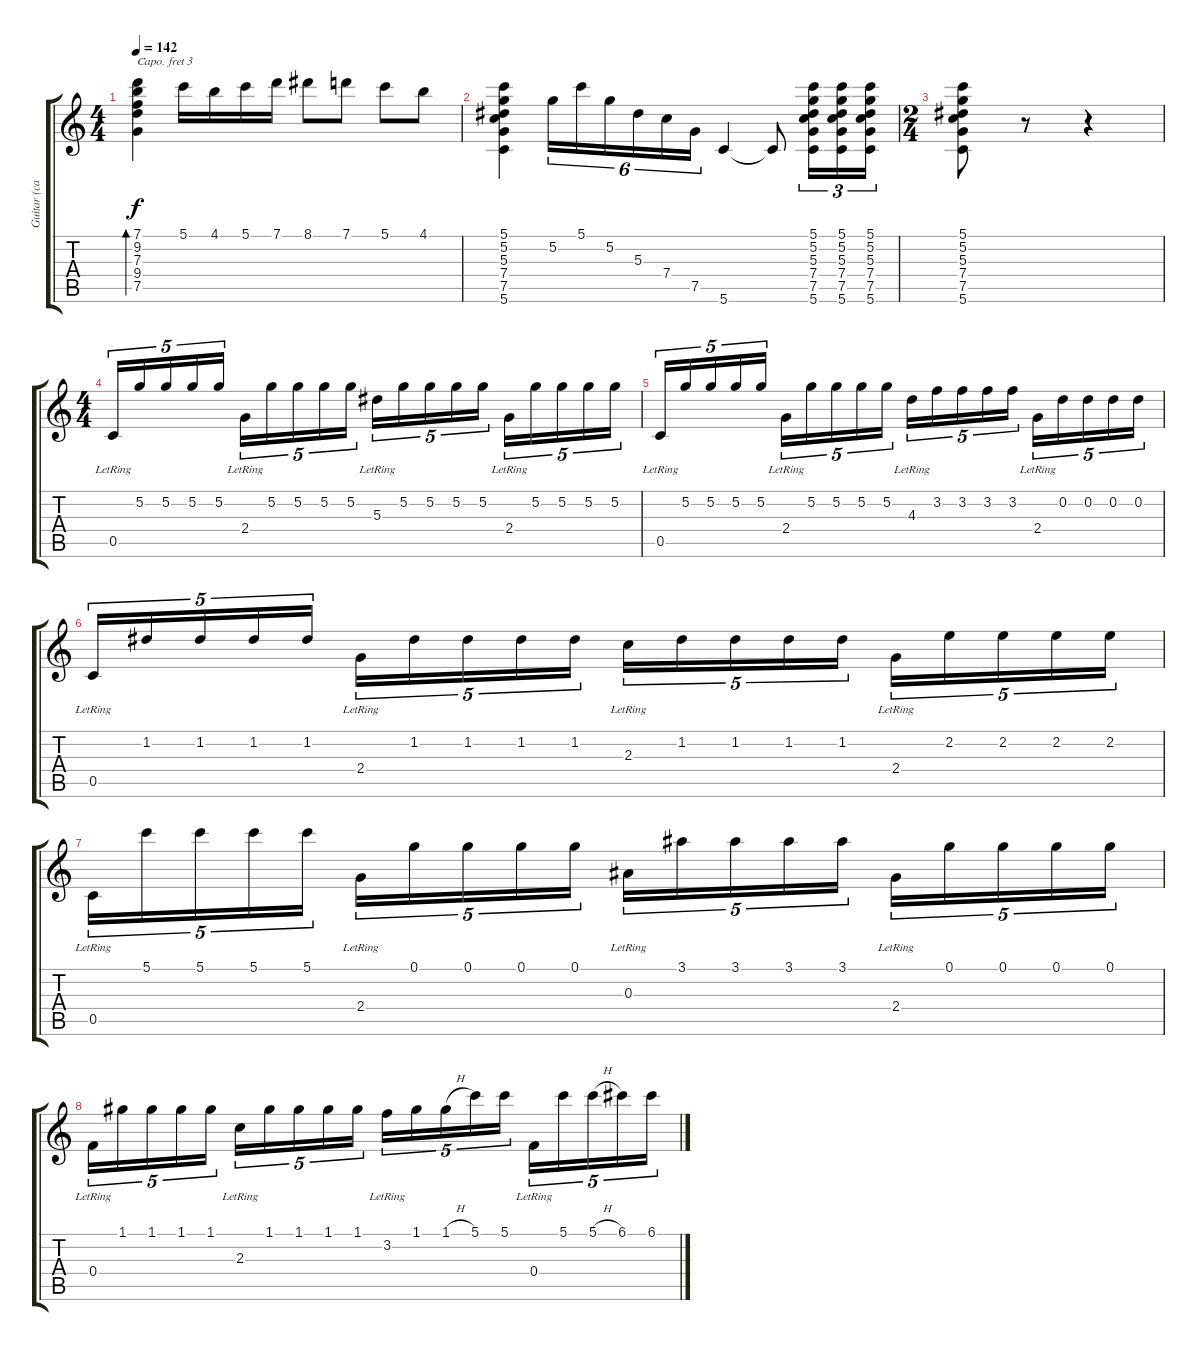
\track ("Guitar (capo@3)" "Guitar (ca") {instrument acousticguitarnylon}
\staff {score tabs}
\capo 3
\tuning (E4 B3 G3 D3 A2 E2) {hide}
\ts (4 4)
\tempo 142
\clef g2
\ks c
(7.1 9.2 7.3 9.4 7.5).4{bd 60 dy f} 5.1.16 4.1.16 5.1.16 7.1.16 8.1.8 7.1.8 5.1.8 4.1.8 |
(5.1 5.2 5.3 7.4 7.5 5.6).4 5.2.16{tu (6 4)} 5.1.16{tu (6 4)} 5.2.16{tu (6 4)} 5.3.16{tu (6 4)} 7.4.16{tu (6 4)} 7.5.16{tu (6 4)} 5.6.4 5.6{t}.8 (5.1 5.2 5.3 7.4 7.5 5.6).16{tu (3 2)} (5.1 5.2 5.3 7.4 7.5 5.6).16{tu (3 2)} (5.1 5.2 5.3 7.4 7.5 5.6).16{tu (3 2)} |
\ts (2 4)
(5.1 5.2 5.3 7.4 7.5 5.6).8 r.8 r.4 |
\ts (4 4)
0.5{lr}.16{tu (5 4)} 5.2.16{tu (5 4)} 5.2.16{tu (5 4)} 5.2.16{tu (5 4)} 5.2.16{tu (5 4)} 2.4{lr}.16{tu (5 4)} 5.2.16{tu (5 4)} 5.2.16{tu (5 4)} 5.2.16{tu (5 4)} 5.2.16{tu (5 4)} 5.3{lr}.16{tu (5 4)} 5.2.16{tu (5 4)} 5.2.16{tu (5 4)} 5.2.16{tu (5 4)} 5.2.16{tu (5 4)} 2.4{lr}.16{tu (5 4)} 5.2.16{tu (5 4)} 5.2.16{tu (5 4)} 5.2.16{tu (5 4)} 5.2.16{tu (5 4)} |
0.5{lr}.16{tu (5 4)} 5.2.16{tu (5 4)} 5.2.16{tu (5 4)} 5.2.16{tu (5 4)} 5.2.16{tu (5 4)} 2.4{lr}.16{tu (5 4)} 5.2.16{tu (5 4)} 5.2.16{tu (5 4)} 5.2.16{tu (5 4)} 5.2.16{tu (5 4)} 4.3{lr}.16{tu (5 4)} 3.2.16{tu (5 4)} 3.2.16{tu (5 4)} 3.2.16{tu (5 4)} 3.2.16{tu (5 4)} 2.4{lr}.16{tu (5 4)} 0.2.16{tu (5 4)} 0.2.16{tu (5 4)} 0.2.16{tu (5 4)} 0.2.16{tu (5 4)} |
0.5{lr}.16{tu (5 4)} 1.2.16{tu (5 4)} 1.2.16{tu (5 4)} 1.2.16{tu (5 4)} 1.2.16{tu (5 4)} 2.4{lr}.16{tu (5 4)} 1.2.16{tu (5 4)} 1.2.16{tu (5 4)} 1.2.16{tu (5 4)} 1.2.16{tu (5 4)} 2.3{lr}.16{tu (5 4)} 1.2.16{tu (5 4)} 1.2.16{tu (5 4)} 1.2.16{tu (5 4)} 1.2.16{tu (5 4)} 2.4{lr}.16{tu (5 4)} 2.2.16{tu (5 4)} 2.2.16{tu (5 4)} 2.2.16{tu (5 4)} 2.2.16{tu (5 4)} |
0.5{lr}.16{tu (5 4)} 5.1.16{tu (5 4)} 5.1.16{tu (5 4)} 5.1.16{tu (5 4)} 5.1.16{tu (5 4)} 2.4{lr}.16{tu (5 4)} 0.1.16{tu (5 4)} 0.1.16{tu (5 4)} 0.1.16{tu (5 4)} 0.1.16{tu (5 4)} 0.3{lr}.16{tu (5 4)} 3.1.16{tu (5 4)} 3.1.16{tu (5 4)} 3.1.16{tu (5 4)} 3.1.16{tu (5 4)} 2.4{lr}.16{tu (5 4)} 0.1.16{tu (5 4)} 0.1.16{tu (5 4)} 0.1.16{tu (5 4)} 0.1.16{tu (5 4)} |
0.4{lr}.16{tu (5 4)} 1.1.16{tu (5 4)} 1.1.16{tu (5 4)} 1.1.16{tu (5 4)} 1.1.16{tu (5 4)} 2.3{lr}.16{tu (5 4)} 1.1.16{tu (5 4)} 1.1.16{tu (5 4)} 1.1.16{tu (5 4)} 1.1.16{tu (5 4)} 3.2{lr}.16{tu (5 4)} 1.1.16{tu (5 4)} 1.1{h}.16{tu (5 4)} 5.1.16{tu (5 4)} 5.1.16{tu (5 4)} 0.4{lr}.16{tu (5 4)} 5.1.16{tu (5 4)} 5.1{h}.16{tu (5 4)} 6.1.16{tu (5 4)} 6.1.16{tu (5 4)}
